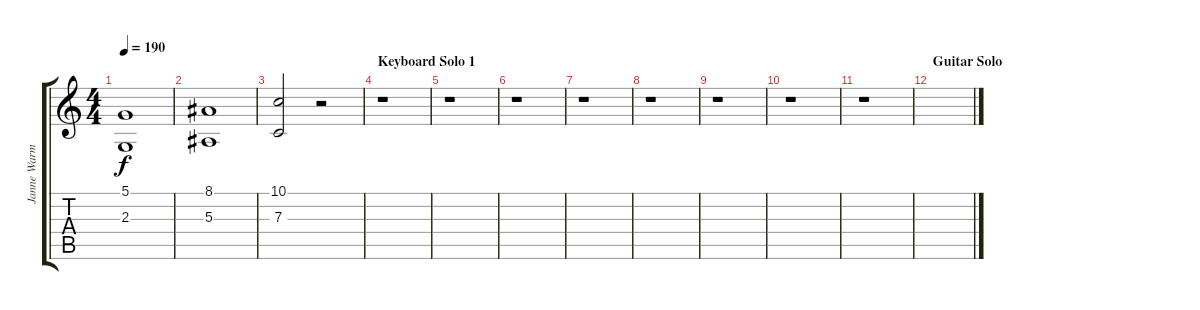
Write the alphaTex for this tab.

\track ("Janne Warman (Keyboard LH)" "Janne Warm") {instrument pad8sweep}
\staff {score tabs}
\tuning (D4 A3 F3 C3 G2 D2) {hide}
\ts (4 4)
\tempo 190
\clef g2
\ks c
(5.1{t} 2.3{t}).1{dy f} |
(8.1 5.3).1 |
(10.1 7.3).2 r.2 |
\section ("" "Keyboard Solo 1")
r.1 |
r.1 |
r.1 |
r.1 |
r.1 |
r.1 |
r.1 |
r.1 |
\section ("" "Guitar Solo")
